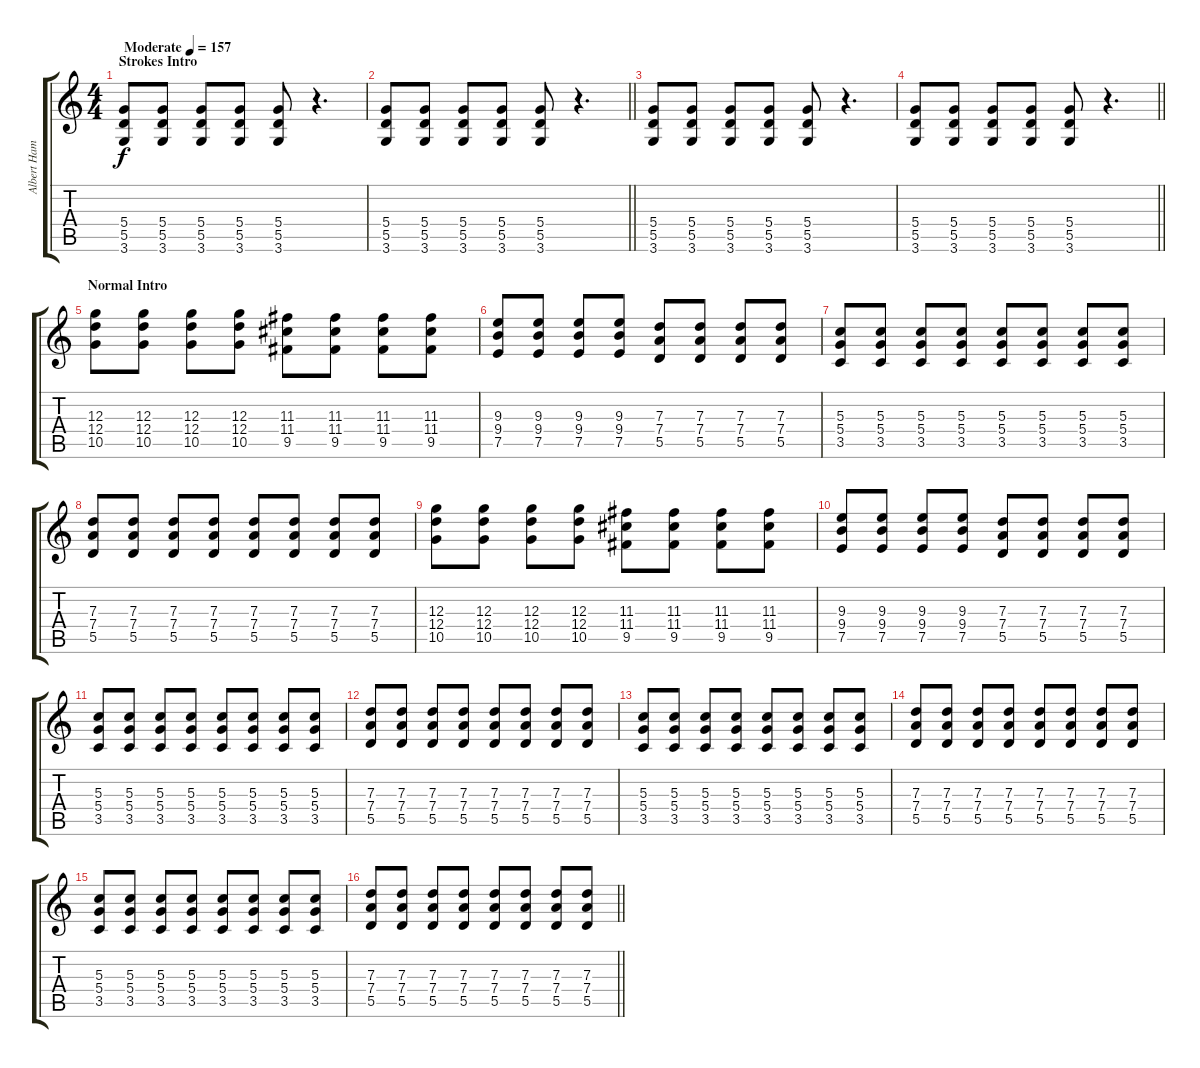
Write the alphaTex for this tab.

\track ("Albert Hammond Jr. - Rhythm Guitar" "Albert Ham") {instrument overdrivenguitar}
\staff {score tabs}
\tuning (E4 B3 G3 D3 A2 E2) {hide}
\ts (4 4)
\section ("" "Strokes Intro")
\tempo (157 "Moderate")
\clef g2
\ks c
(5.4 5.5 3.6).8{dy f instrument overdrivenguitar} (5.4 5.5 3.6).8 (5.4 5.5 3.6).8 (5.4 5.5 3.6).8 (5.4 5.5 3.6).8 r.4{d} |
\barLineRight lightlight
(5.4 5.5 3.6).8 (5.4 5.5 3.6).8 (5.4 5.5 3.6).8 (5.4 5.5 3.6).8 (5.4 5.5 3.6).8 r.4{d} |
(5.4 5.5 3.6).8 (5.4 5.5 3.6).8 (5.4 5.5 3.6).8 (5.4 5.5 3.6).8 (5.4 5.5 3.6).8 r.4{d} |
\barLineRight lightlight
(5.4 5.5 3.6).8 (5.4 5.5 3.6).8 (5.4 5.5 3.6).8 (5.4 5.5 3.6).8 (5.4 5.5 3.6).8 r.4{d} |
\section ("" "Normal Intro")
(12.3 12.4 10.5).8 (12.3 12.4 10.5).8 (12.3 12.4 10.5).8 (12.3 12.4 10.5).8 (11.3 11.4 9.5).8 (11.3 11.4 9.5).8 (11.3 11.4 9.5).8 (11.3 11.4 9.5).8 |
(9.3 9.4 7.5).8 (9.3 9.4 7.5).8 (9.3 9.4 7.5).8 (9.3 9.4 7.5).8 (7.3 7.4 5.5).8 (7.3 7.4 5.5).8 (7.3 7.4 5.5).8 (7.3 7.4 5.5).8 |
(5.3 5.4 3.5).8 (5.3 5.4 3.5).8 (5.3 5.4 3.5).8 (5.3 5.4 3.5).8 (5.3 5.4 3.5).8 (5.3 5.4 3.5).8 (5.3 5.4 3.5).8 (5.3 5.4 3.5).8 |
(7.3 7.4 5.5).8 (7.3 7.4 5.5).8 (7.3 7.4 5.5).8 (7.3 7.4 5.5).8 (7.3 7.4 5.5).8 (7.3 7.4 5.5).8 (7.3 7.4 5.5).8 (7.3 7.4 5.5).8 |
(12.3 12.4 10.5).8 (12.3 12.4 10.5).8 (12.3 12.4 10.5).8 (12.3 12.4 10.5).8 (11.3 11.4 9.5).8 (11.3 11.4 9.5).8 (11.3 11.4 9.5).8 (11.3 11.4 9.5).8 |
(9.3 9.4 7.5).8 (9.3 9.4 7.5).8 (9.3 9.4 7.5).8 (9.3 9.4 7.5).8 (7.3 7.4 5.5).8 (7.3 7.4 5.5).8 (7.3 7.4 5.5).8 (7.3 7.4 5.5).8 |
(5.3 5.4 3.5).8 (5.3 5.4 3.5).8 (5.3 5.4 3.5).8 (5.3 5.4 3.5).8 (5.3 5.4 3.5).8 (5.3 5.4 3.5).8 (5.3 5.4 3.5).8 (5.3 5.4 3.5).8 |
(7.3 7.4 5.5).8 (7.3 7.4 5.5).8 (7.3 7.4 5.5).8 (7.3 7.4 5.5).8 (7.3 7.4 5.5).8 (7.3 7.4 5.5).8 (7.3 7.4 5.5).8 (7.3 7.4 5.5).8 |
(5.3 5.4 3.5).8 (5.3 5.4 3.5).8 (5.3 5.4 3.5).8 (5.3 5.4 3.5).8 (5.3 5.4 3.5).8 (5.3 5.4 3.5).8 (5.3 5.4 3.5).8 (5.3 5.4 3.5).8 |
(7.3 7.4 5.5).8 (7.3 7.4 5.5).8 (7.3 7.4 5.5).8 (7.3 7.4 5.5).8 (7.3 7.4 5.5).8 (7.3 7.4 5.5).8 (7.3 7.4 5.5).8 (7.3 7.4 5.5).8 |
(5.3 5.4 3.5).8 (5.3 5.4 3.5).8 (5.3 5.4 3.5).8 (5.3 5.4 3.5).8 (5.3 5.4 3.5).8 (5.3 5.4 3.5).8 (5.3 5.4 3.5).8 (5.3 5.4 3.5).8 |
\barLineRight lightlight
(7.3 7.4 5.5).8 (7.3 7.4 5.5).8 (7.3 7.4 5.5).8 (7.3 7.4 5.5).8 (7.3 7.4 5.5).8 (7.3 7.4 5.5).8 (7.3 7.4 5.5).8 (7.3 7.4 5.5).8
